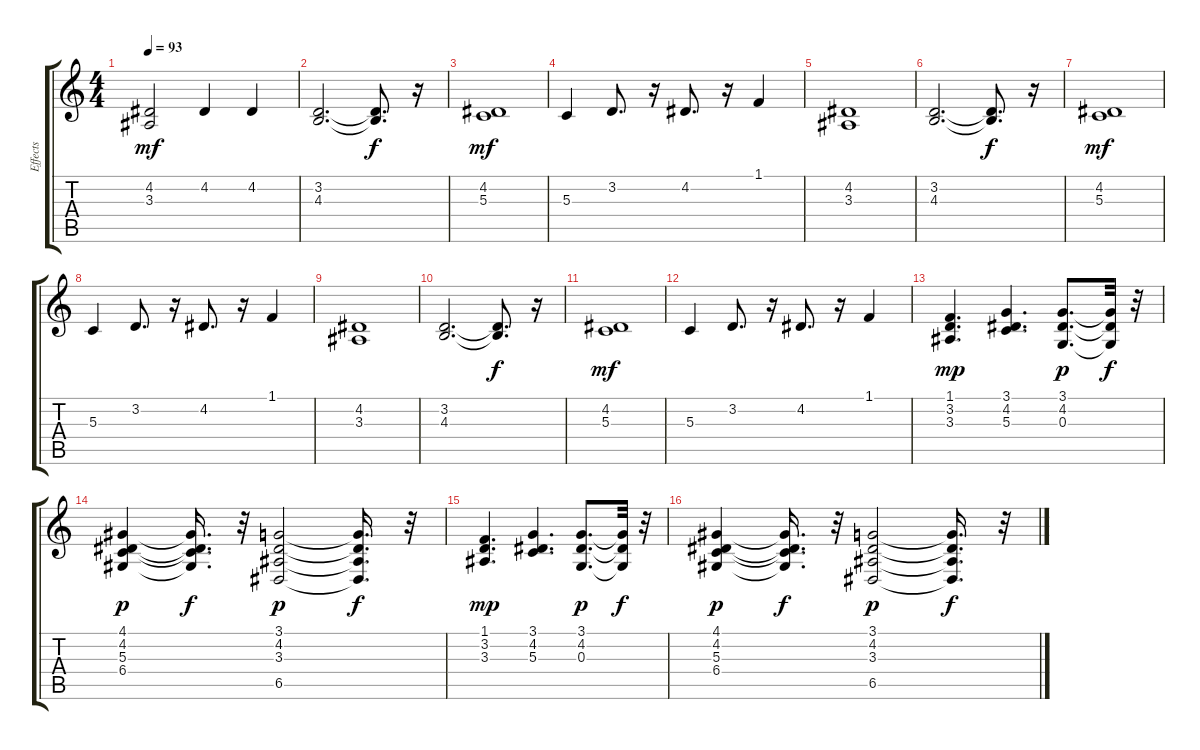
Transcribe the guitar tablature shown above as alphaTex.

\track ("Effects" "Effects") {instrument pad2warm}
\staff {score tabs}
\tuning (E4 B3 G3 D3 A2 E2) {hide}
\ts (4 4)
\tempo 93
\clef g2
\ks c
(4.2 3.3).2{dy mf} 4.2.4 4.2.4 |
(3.2 4.3).2{d} (3.2{t} 4.3{t}).8{d dy f} r.16 |
(4.2 5.3).1{dy mf} |
5.3.4 3.2.8{d} r.16 4.2.8{d} r.16 1.1.4 |
(4.2 3.3).1 |
(3.2 4.3).2{d} (3.2{t} 4.3{t}).8{d dy f} r.16 |
(4.2 5.3).1{dy mf} |
5.3.4 3.2.8{d} r.16 4.2.8{d} r.16 1.1.4 |
(4.2 3.3).1 |
(3.2 4.3).2{d} (3.2{t} 4.3{t}).8{d dy f} r.16 |
(4.2 5.3).1{dy mf} |
5.3.4 3.2.8{d} r.16 4.2.8{d} r.16 1.1.4 |
(1.1 3.2 3.3).4{d dy mp} (3.1 4.2 5.3).4{d} (3.1 4.2 0.3).8{d dy p} (3.1{t} 4.2{t} 0.3{t}).32{dy f} r.32 |
(4.1 4.2 5.3 6.4).4{dy p} (4.1{t} 4.2{t} 5.3{t} 6.4{t}).16{d dy f} r.32 (3.1 4.2 3.3 6.5).2{dy p} (3.1{t} 4.2{t} 3.3{t} 6.5{t}).16{d dy f} r.32 |
(1.1 3.2 3.3).4{d dy mp} (3.1 4.2 5.3).4{d} (3.1 4.2 0.3).8{d dy p} (3.1{t} 4.2{t} 0.3{t}).32{dy f} r.32 |
(4.1 4.2 5.3 6.4).4{dy p} (4.1{t} 4.2{t} 5.3{t} 6.4{t}).16{d dy f} r.32 (3.1 4.2 3.3 6.5).2{dy p} (3.1{t} 4.2{t} 3.3{t} 6.5{t}).16{d dy f} r.32
